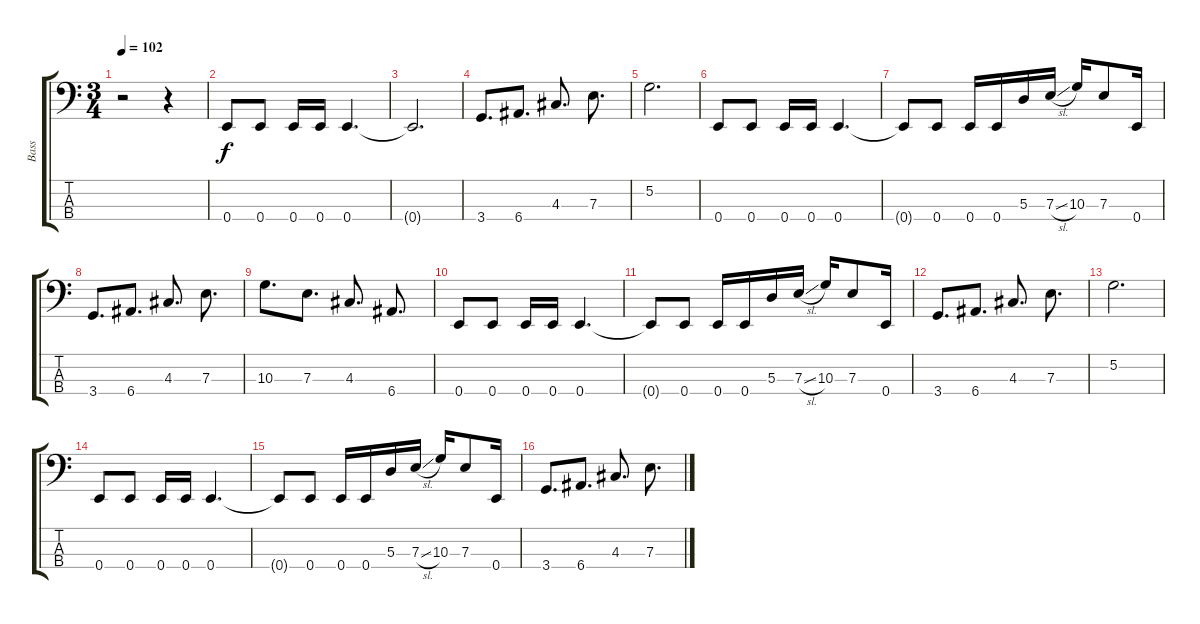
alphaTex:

\track ("Bass" "Bass") {instrument electricbassfinger}
\staff {score tabs}
\tuning (G2 D2 A1 E1) {hide}
\ts (3 4)
\tempo 102
\clef f4
\ks c
r.2{dy f} r.4 |
0.4.8 0.4.8 0.4.16 0.4.16 0.4.4{d} |
0.4{t}.2{d} |
3.4.8{d} 6.4.8{d} 4.3.8{d} 7.3.8{d} |
5.2.2{d} |
0.4.8 0.4.8 0.4.16 0.4.16 0.4.4{d} |
0.4{t}.8 0.4.8 0.4.16 0.4.16 5.3.16 7.3{sl}.16 10.3.16 7.3.8 0.4.16 |
3.4.8{d} 6.4.8{d} 4.3.8{d} 7.3.8{d} |
10.3.8{d} 7.3.8{d} 4.3.8{d} 6.4.8{d} |
0.4.8 0.4.8 0.4.16 0.4.16 0.4.4{d} |
0.4{t}.8 0.4.8 0.4.16 0.4.16 5.3.16 7.3{sl}.16 10.3.16 7.3.8 0.4.16 |
3.4.8{d} 6.4.8{d} 4.3.8{d} 7.3.8{d} |
5.2.2{d} |
0.4.8 0.4.8 0.4.16 0.4.16 0.4.4{d} |
0.4{t}.8 0.4.8 0.4.16 0.4.16 5.3.16 7.3{sl}.16 10.3.16 7.3.8 0.4.16 |
3.4.8{d} 6.4.8{d} 4.3.8{d} 7.3.8{d}
